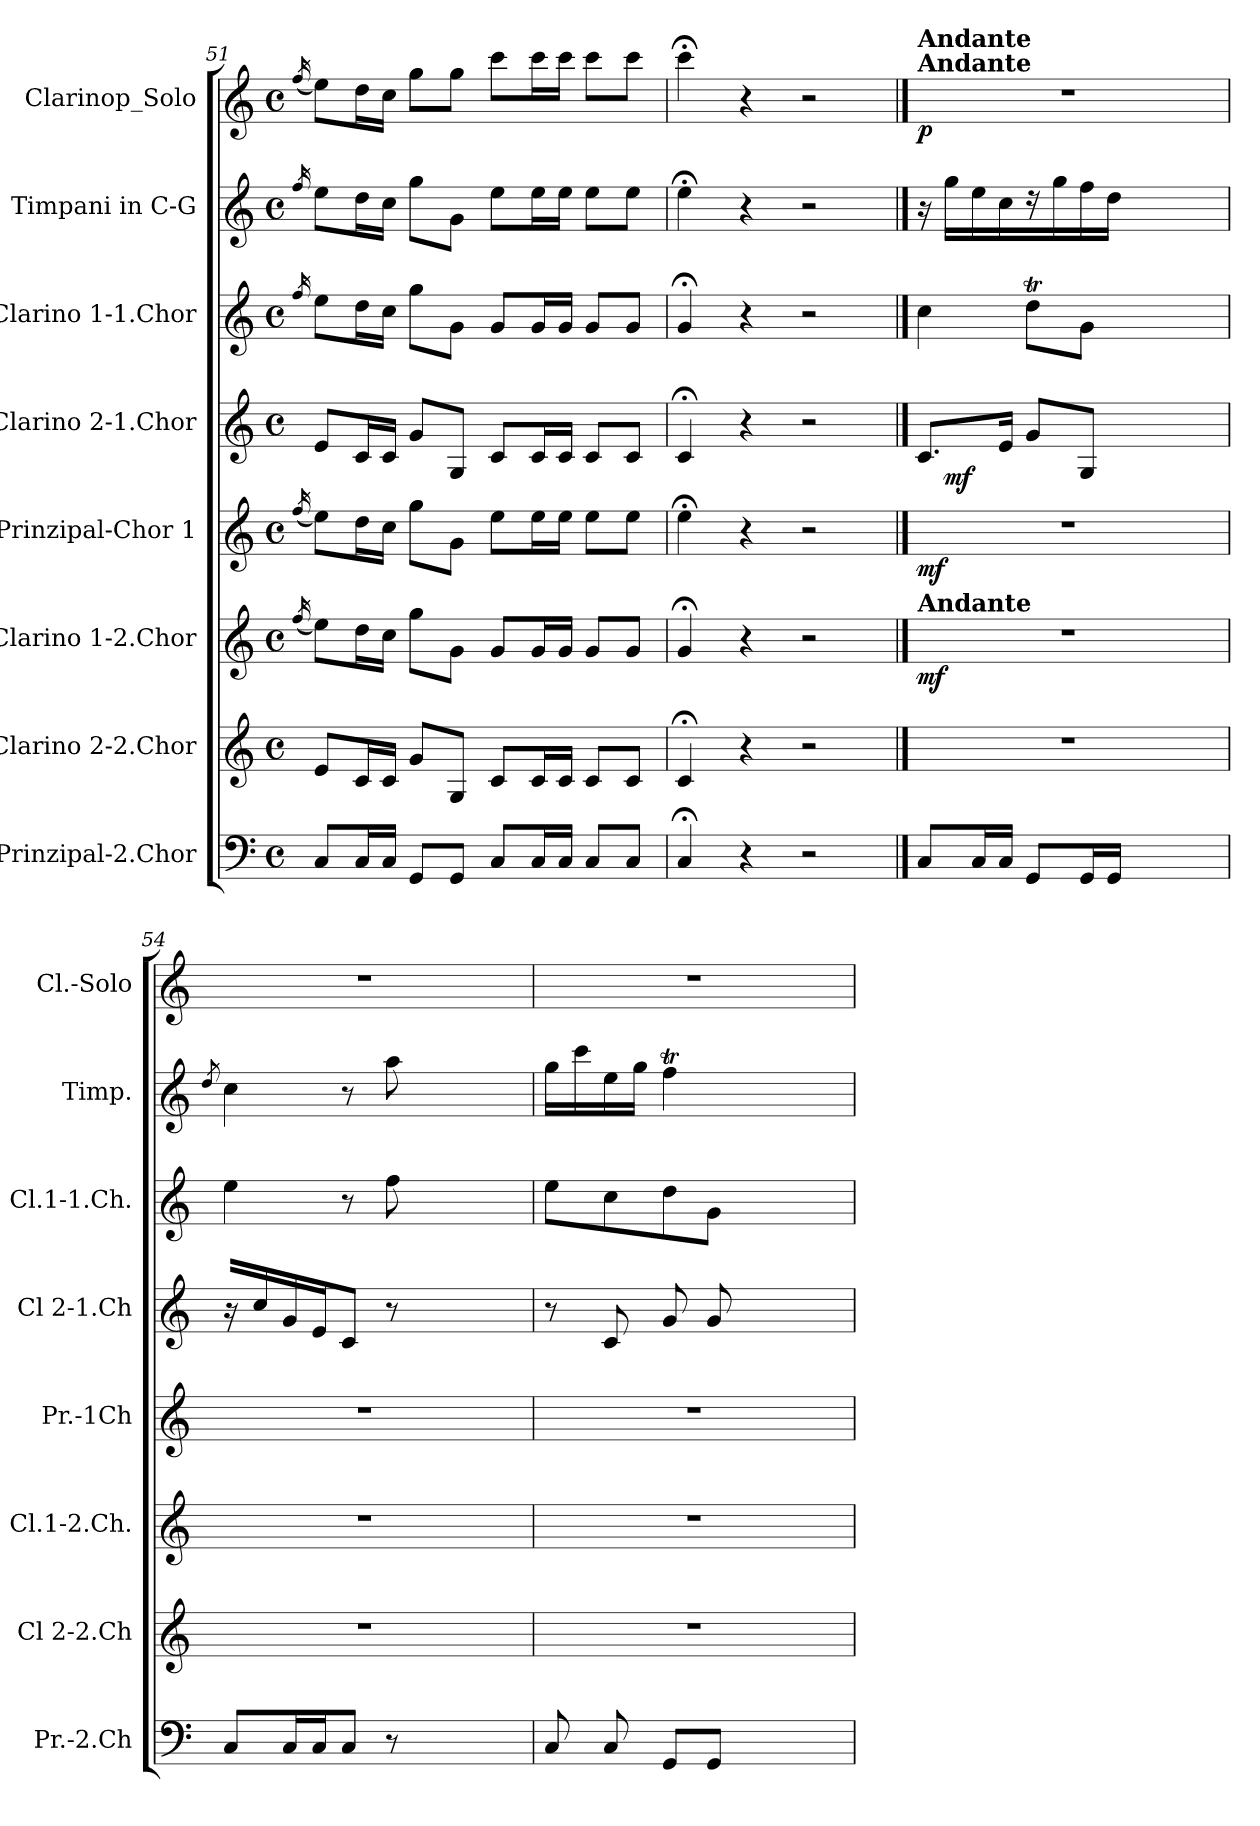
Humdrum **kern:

**kern	**kern	**kern	**dynam	**kern	**dynam	**kern	**dynam	**kern	**kern	**kern	**dynam
*part8	*part7	*part6	*part6	*part5	*part5	*part4	*part4	*part3	*part2	*part1	*part1
*staff8	*staff7	*staff6	*staff6	*staff5	*staff5	*staff4	*staff4	*staff3	*staff2	*staff1	*staff1
*I"Prinzipal-2.Chor	*I"Clarino 2-2.Chor	*I"Clarino 1-2.Chor	*	*I"Prinzipal-Chor 1	*	*I"Clarino 2-1.Chor	*	*I"Clarino 1-1.Chor	*I"Timpani in C-G	*I"Clarinop_Solo	*
*I'Pr.-2.Ch	*I'Cl 2-2.Ch	*I'Cl.1-2.Ch.	*	*I'Pr.-1Ch	*	*I'Cl 2-1.Ch	*	*I'Cl.1-1.Ch.	*I'Timp.	*I'Cl.-Solo	*
*clefF4	*clefG2	*clefG2	*	*clefG2	*	*clefG2	*	*clefG2	*clefG2	*clefG2	*
*	*	*ITrd1c2	*	*ITrd1c2	*	*	*	*ITrd1c2	*ITrd1c2	*	*
*k[]	*k[]	*k[b-e-]	*	*k[b-e-]	*	*k[]	*	*k[b-e-]	*k[b-e-]	*k[]	*
*C:	*C:	*B-:	*	*B-:	*	*C:	*	*B-:	*B-:	*C:	*
*M4/4	*M4/4	*M4/4	*	*M4/4	*	*M4/4	*	*M4/4	*M4/4	*M4/4	*
*met(c)	*met(c)	*met(c)	*	*met(c)	*	*met(c)	*	*met(c)	*met(c)	*met(c)	*
=51	=51	=51	=51	=51	=51	=51	=51	=51	=51	=51	=51
.	.	(>16qee-	.	(>16qee-	.	.	.	16qee-	16qee-	(>16qff	.
8CL	8eL	8ddL)	.	8ddL)	.	8eL	.	8ddL	8ddL	8eeL)	.
16CL	16cL	16ccL	.	16ccL	.	16cL	.	16ccL	16ccL	16ddL	.
16CJJ	16cJJ	16b-JJ	.	16b-JJ	.	16cJJ	.	16b-JJ	16b-JJ	16ccJJ	.
8GGL	8gL	8ffL	.	8ffL	.	8gL	.	8ffL	8ffL	8ggL	.
8GGJ	8GJ	8fJ	.	8fJ	.	8GJ	.	8fJ	8fJ	8ggJ	.
8CL	8cL	8fL	.	8ddL	.	8cL	.	8fL	8ddL	8cccL	.
16CL	16cL	16fL	.	16ddL	.	16cL	.	16fL	16ddL	16cccL	.
16CJJ	16cJJ	16fJJ	.	16ddJJ	.	16cJJ	.	16fJJ	16ddJJ	16cccJJ	.
8CL	8cL	8fL	.	8ddL	.	8cL	.	8fL	8ddL	8cccL	.
8CJ	8cJ	8fJ	.	8ddJ	.	8cJ	.	8fJ	8ddJ	8cccJ	.
=52	=52	=52	=52	=52	=52	=52	=52	=52	=52	=52	=52
4C;<	4c;<	4f;<	.	4dd;<	.	4c;<	.	4f;<	4dd;<	4ccc;<	.
4r	4r	4r	.	4r	.	4r	.	4r	4r	4r	.
2r	2r	2r	.	2r	.	2r	.	2r	2r	2r	.
!!LO:LB:g=z
==53	==53	==53	==53	==53	==53	==53	==53	==53	==53	==53	==53
!	!	!	!	!	!	!	!	!	!	!LO:TX:a:B:t=Andante	!
!	!	!	!	!	!	!	!	!	!	!LO:TX:a:B:t=Andante	!
!	!	!	!	!	!	!LO:TX:b:B:t=Andante	!	!	!	!	!
!	!	!LO:TX:a:B:t=Andante	!	!	!	!	!	!	!	!	!
!	!	!	!LO:DY:b	!	!LO:DY:b	!	!	!	!	!	!LO:DY:b
*	*	*	*	*	*	*^	*	*	*	*	*
8CL	1r	1r	mf	1r	mf	8.cL	16ryy	.	4b-	16r	1r	p
!	!	!	!	!	!	!	!	!LO:DY:b	!	!	!	!
.	.	.	.	.	.	.	2...ryy	mf	.	16ffLL	.	.
16CL	.	.	.	.	.	.	.	.	.	16dd	.	.
16CJJ	.	.	.	.	.	16eJk	.	.	.	16b-	.	.
8GGL	.	.	.	.	.	8gL	.	.	8ccTL	16r	.	.
.	.	.	.	.	.	.	.	.	.	16ff	.	.
16GGL	.	.	.	.	.	8GJ	.	.	8fJ	16ee-	.	.
16GGJJ	.	.	.	.	.	.	.	.	.	16ccJJ	.	.
2ryy	.	.	.	.	.	2ryy	.	.	2ryy	2ryy	.	.
*	*	*	*	*	*	*v	*v	*	*	*	*	*
=54	=54	=54	=54	=54	=54	=54	=54	=54	=54	=54	=54
.	.	.	.	.	.	.	.	.	8qcc	.	.
8CL	1r	1r	.	1r	.	16r	.	4dd	4b-	1r	.
.	.	.	.	.	.	16ccLL	.	.	.	.	.
16CL	.	.	.	.	.	16g	.	.	.	.	.
16CJJ	.	.	.	.	.	16eJJ	.	.	.	.	.
8CJ	.	.	.	.	.	8cJ	.	8r	8r	.	.
8r	.	.	.	.	.	8r	.	8ee-	8gg	.	.
2ryy	.	.	.	.	.	2ryy	.	2ryy	2ryy	.	.
=55	=55	=55	=55	=55	=55	=55	=55	=55	=55	=55	=55
8C	1r	1r	.	1r	.	8r	.	8ddL	16ffLL	1r	.
.	.	.	.	.	.	.	.	.	16bb-	.	.
8C	.	.	.	.	.	8c	.	8b-	16dd	.	.
.	.	.	.	.	.	.	.	.	16ffJJ	.	.
8GGL	.	.	.	.	.	8g	.	8cc	4ee-T	.	.
8GGJ	.	.	.	.	.	8g	.	8fJ	.	.	.
2ryy	.	.	.	.	.	2ryy	.	2ryy	2ryy	.	.
=	=	=	=	=	=	=	=	=	=	=	=
*-	*-	*-	*-	*-	*-	*-	*-	*-	*-	*-	*-
